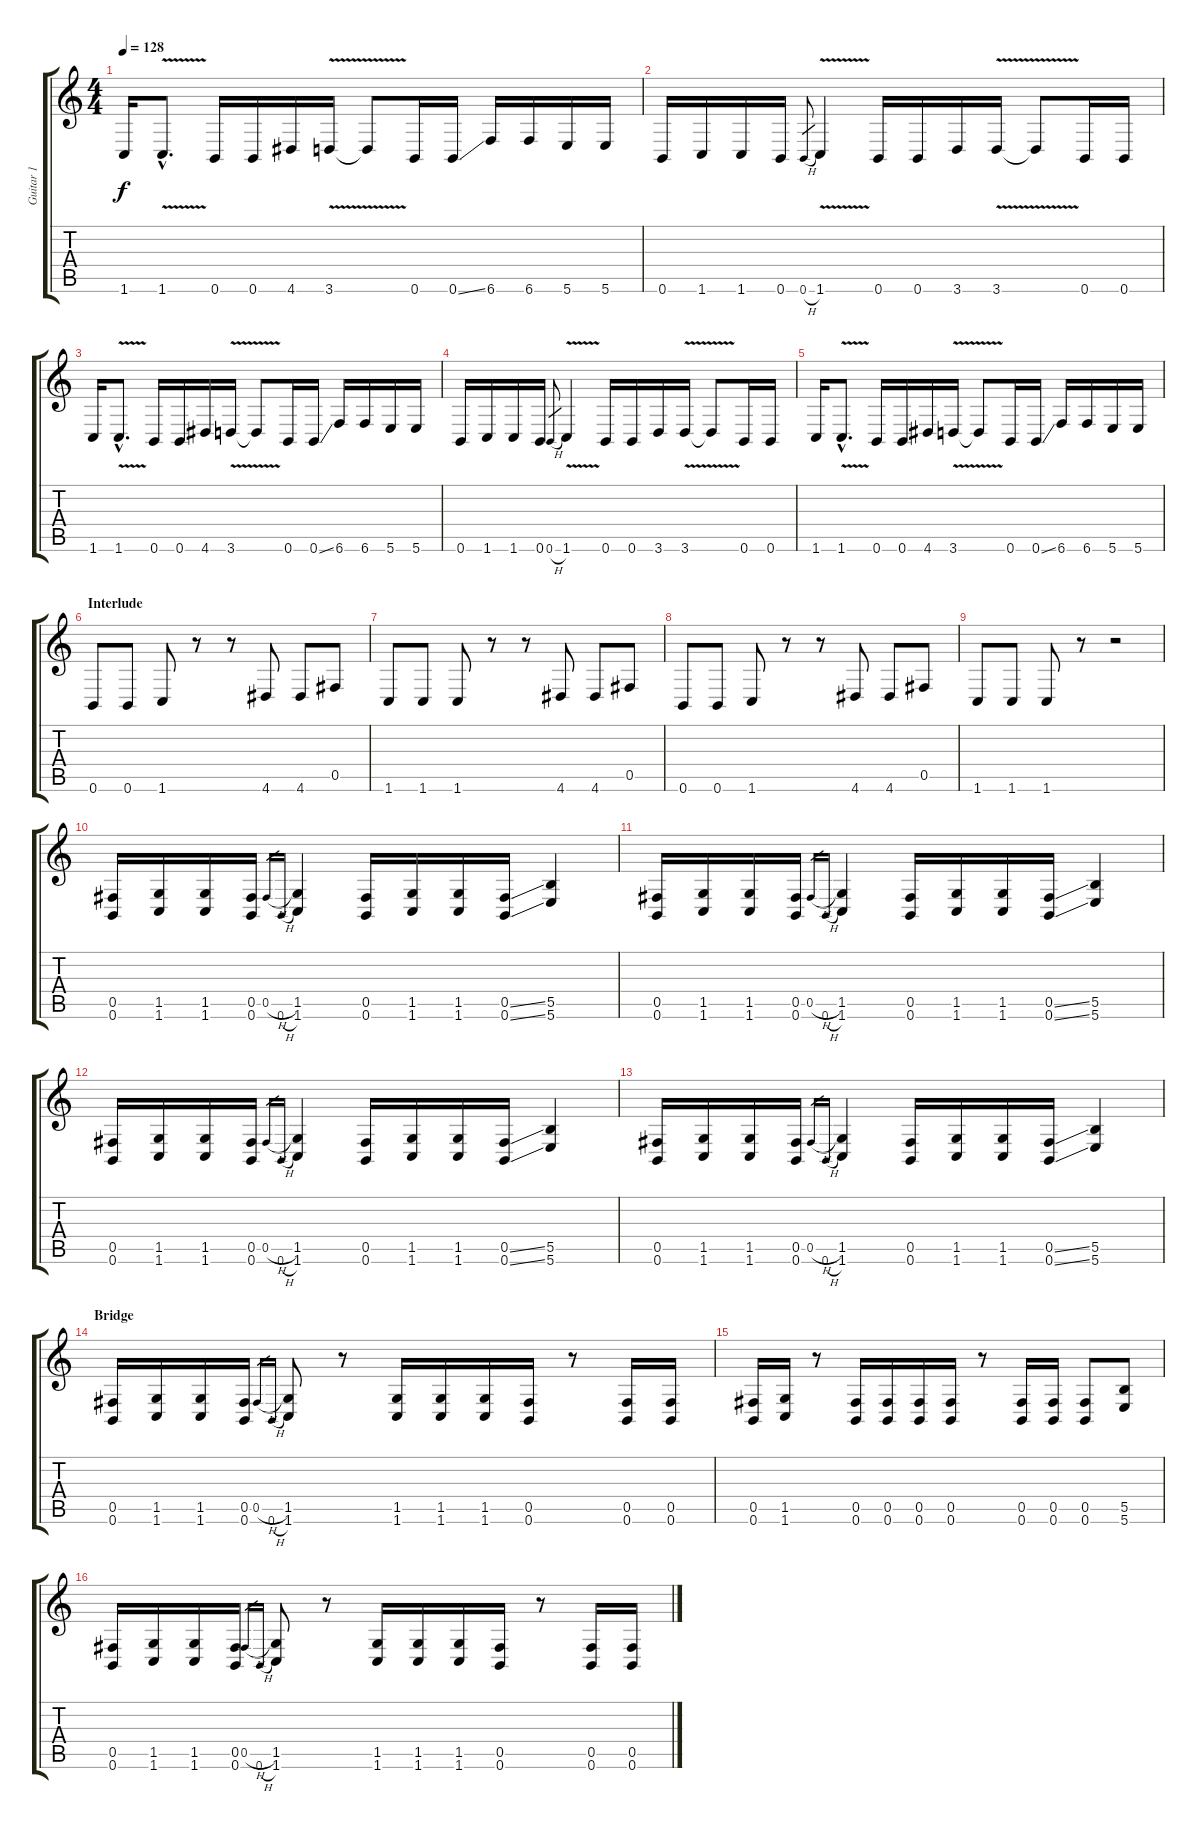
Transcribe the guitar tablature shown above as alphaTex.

\track ("Guitar 1" "Guitar 1") {instrument distortionguitar}
\staff {score tabs}
\tuning (Db4 Ab3 E3 B2 Gb2 B1) {hide}
\ts (4 4)
\tempo 128
\clef g2
\ks c
1.6.16{dy f} 1.6{v hac}.8{d} 0.6.16 0.6.16 4.6.16 3.6{v}.16 3.6{t}.8 0.6.16 0.6{ss}.16 6.6.16 6.6.16 5.6.16 5.6.16 |
0.6.16 1.6.16 1.6.16 0.6.16 0.6{h}.8{gr} 1.6{v}.4 0.6.16 0.6.16 3.6.16 3.6{v}.16 3.6{t}.8 0.6.16 0.6.16 |
1.6.16 1.6{v hac}.8{d} 0.6.16 0.6.16 4.6.16 3.6{v}.16 3.6{t}.8 0.6.16 0.6{ss}.16 6.6.16 6.6.16 5.6.16 5.6.16 |
0.6.16 1.6.16 1.6.16 0.6.16 0.6{h}.8{gr} 1.6{v}.4 0.6.16 0.6.16 3.6.16 3.6{v}.16 3.6{t}.8 0.6.16 0.6.16 |
1.6.16 1.6{v hac}.8{d} 0.6.16 0.6.16 4.6.16 3.6{v}.16 3.6{t}.8 0.6.16 0.6{ss}.16 6.6.16 6.6.16 5.6.16 5.6.16 |
\section ("" "Interlude")
0.6.8 0.6.8 1.6.8 r.8 r.8 4.6.8 4.6.8 0.5.8 |
1.6.8 1.6.8 1.6.8 r.8 r.8 4.6.8 4.6.8 0.5.8 |
0.6.8 0.6.8 1.6.8 r.8 r.8 4.6.8 4.6.8 0.5.8 |
1.6.8 1.6.8 1.6.8 r.8 r.2 |
(0.5 0.6).16 (1.5 1.6).16 (1.5 1.6).16 (0.5 0.6).16 0.5{h}.16{gr} 0.6{h}.16{gr} (1.5 1.6).4 (0.5 0.6).16 (1.5 1.6).16 (1.5 1.6).16 (0.5{ss} 0.6{ss}).16 (5.5 5.6).4 |
(0.5 0.6).16 (1.5 1.6).16 (1.5 1.6).16 (0.5 0.6).16 0.5{h}.16{gr} 0.6{h}.16{gr} (1.5 1.6).4 (0.5 0.6).16 (1.5 1.6).16 (1.5 1.6).16 (0.5{ss} 0.6{ss}).16 (5.5 5.6).4 |
(0.5 0.6).16 (1.5 1.6).16 (1.5 1.6).16 (0.5 0.6).16 0.5{h}.16{gr} 0.6{h}.16{gr} (1.5 1.6).4 (0.5 0.6).16 (1.5 1.6).16 (1.5 1.6).16 (0.5{ss} 0.6{ss}).16 (5.5 5.6).4 |
(0.5 0.6).16 (1.5 1.6).16 (1.5 1.6).16 (0.5 0.6).16 0.5{h}.16{gr} 0.6{h}.16{gr} (1.5 1.6).4 (0.5 0.6).16 (1.5 1.6).16 (1.5 1.6).16 (0.5{ss} 0.6{ss}).16 (5.5 5.6).4 |
\section ("" "Bridge")
(0.5 0.6).16 (1.5 1.6).16 (1.5 1.6).16 (0.5 0.6).16 0.5{h}.16{gr} 0.6{h}.16{gr} (1.5 1.6).8 r.8 (1.5 1.6).16 (1.5 1.6).16 (1.5 1.6).16 (0.5 0.6).16 r.8 (0.5 0.6).16 (0.5 0.6).16 |
(0.5 0.6).16 (1.5 1.6).16 r.8 (0.5 0.6).16 (0.5 0.6).16 (0.5 0.6).16 (0.5 0.6).16 r.8 (0.5 0.6).16 (0.5 0.6).16 (0.5 0.6).8 (5.5 5.6).8 |
(0.5 0.6).16 (1.5 1.6).16 (1.5 1.6).16 (0.5 0.6).16 0.5{h}.16{gr} 0.6{h}.16{gr} (1.5 1.6).8 r.8 (1.5 1.6).16 (1.5 1.6).16 (1.5 1.6).16 (0.5 0.6).16 r.8 (0.5 0.6).16 (0.5 0.6).16
